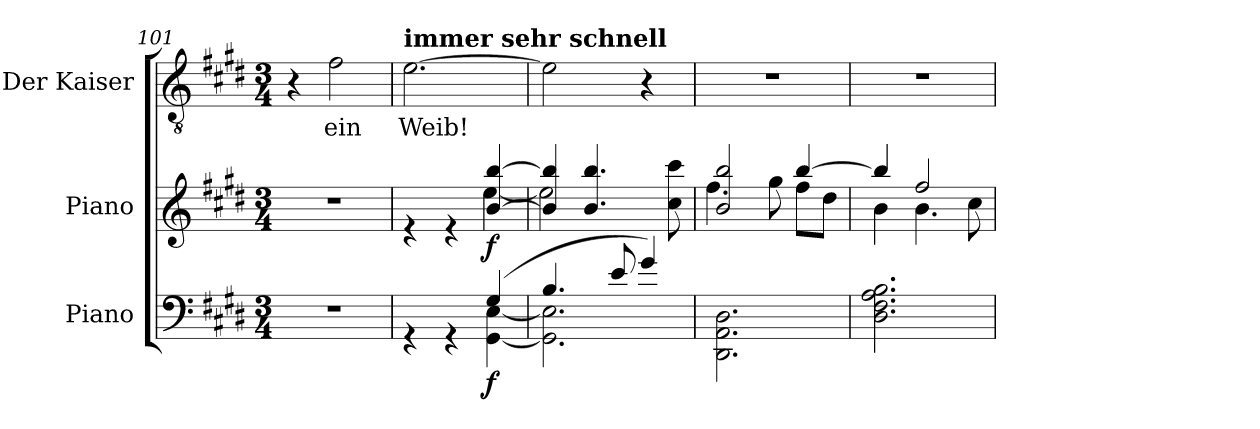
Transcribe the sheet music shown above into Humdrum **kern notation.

**kern	**dynam	**kern	**dynam	**kern	**text
*part3	*part3	*part2	*part2	*part1	*part1
*staff3	*staff3	*staff2	*staff2	*staff1	*staff1
*I"Piano	*	*I"Piano	*	*I"Der Kaiser	*
*I'Pno	*	*I'Pno.	*	*I'K.	*
!!LO:LB:g=z
*clefF4	*	*clefG2	*	*clefGv2	*
*k[f#c#g#d#]	*	*k[f#c#g#d#]	*	*k[f#c#g#d#]	*
*M3/4	*	*M3/4	*	*M3/4	*
=101	=101	=101	=101	=101	=101
2.r	.	2.r	.	4r	.
!	!	!	!	!	!LO:LY:b
.	.	.	.	2f#\	ein
=102	=102	=102	=102	=102	=102
*	*	*	*	*MM140	*
*^	*	*^	*	*	*
!	!	!	!	!	!	!LO:TX:a:B:t=immer sehr schnell	!
!	!	!	!	!	!	!	!LO:LY:b
4rGG	2ryy	.	4re	2ryy	.	[2.e\	Weib!
4rGG	.	.	4re	.	.	.	.
!	!	!LO:DY:b	!	!	!LO:DY:b	!	!
(>4G#/	[4GG#\ [4E\	f	[4b/ [4bb/	[4ee\	f	.	.
=103	=103	=103	=103	=103	=103	=103	=103
4.B/	2.GG#\] 2.E\]	.	4b/] 4bb/]	2ee\]	.	2e\]	.
.	.	.	4.b/ 4.bb/	.	.	.	.
8e/	.	.	.	.	.	.	.
4g#/)	.	.	.	4ryy	.	4r	.
.	.	.	8cc#\ 8ccc#\	.	.	.	.
*v	*v	*	*	*	*	*	*
=104	=104	=104	=104	=104	=104	=104
2.DD#\ 2.AA\ 2.D#\	.	2b/ 2bb/	4.ff#\	.	2.r	.
.	.	.	8gg#\	.	.	.
.	.	[4bb/	8ff#\L	.	.	.
.	.	.	8dd#\J	.	.	.
=105	=105	=105	=105	=105	=105	=105
2.D#\ 2.F#\ 2.A\ 2.B\	.	4bb/]	4b\	.	2.r	.
.	.	2ff#/	4.b\	.	.	.
.	.	.	8cc#\	.	.	.
*	*	*v	*v	*	*	*
=	=	=	=	=	=
*-	*-	*-	*-	*-	*-
